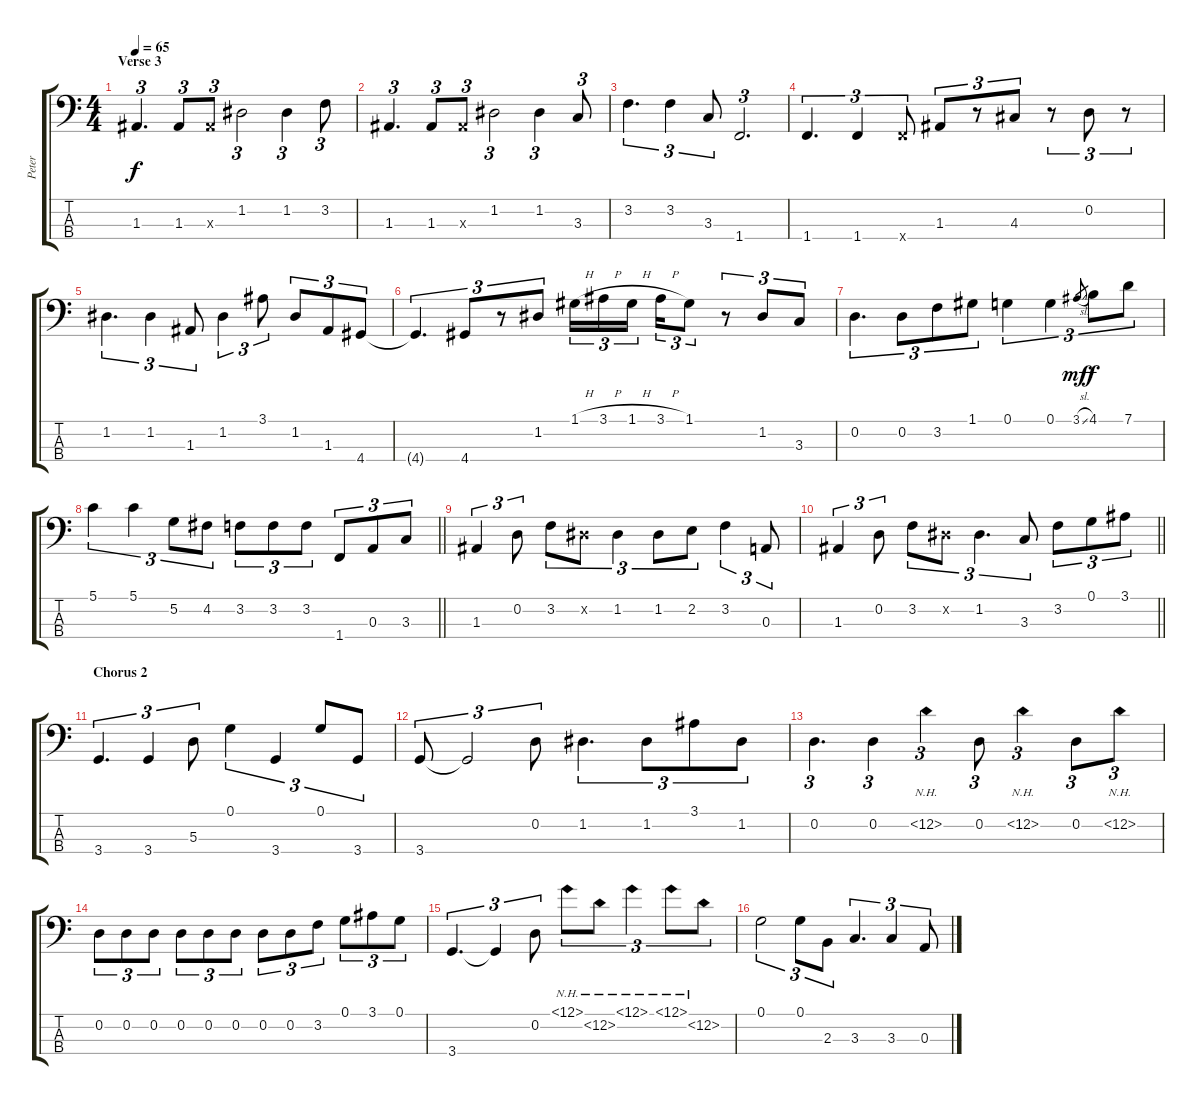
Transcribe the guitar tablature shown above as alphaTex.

\track ("Peter" "Peter") {instrument acousticbass}
\staff {score tabs}
\tuning (G2 D2 A1 E1) {hide}
\ts (4 4)
\section ("" "Verse 3")
\tempo 65
\clef f4
\ks c
1.3.4{d tu (3 2) dy f} 1.3.8{tu (3 2)} 1.3{x}.8{tu (3 2)} 1.2.2{tu (3 2)} 1.2.4{tu (3 2)} 3.2.8{tu (3 2)} |
1.3.4{d tu (3 2)} 1.3.8{tu (3 2)} 1.3{x}.8{tu (3 2)} 1.2.2{tu (3 2)} 1.2.4{tu (3 2)} 3.3.8{tu (3 2)} |
3.2.4{d tu (3 2)} 3.2.4{tu (3 2)} 3.3.8{tu (3 2)} 1.4.2{d tu (3 2)} |
1.4.4{d tu (3 2)} 1.4.4{tu (3 2)} 1.4{x}.8{tu (3 2)} 1.3.8{tu (3 2)} r.8{tu (3 2)} 4.3.8{tu (3 2)} r.8{tu (3 2)} 0.2.8{tu (3 2)} r.8{tu (3 2)} |
1.2.4{d tu (3 2)} 1.2.4{tu (3 2)} 1.3.8{tu (3 2)} 1.2.4{tu (3 2)} 3.1.8{tu (3 2)} 1.2.8{tu (3 2)} 1.3.8{tu (3 2)} 4.4.8{tu (3 2)} |
4.4{t}.4{d tu (3 2)} 4.4.8{tu (3 2)} r.8{tu (3 2)} 1.2.8{tu (3 2)} 1.1{h}.16{tu (3 2)} 3.1{h}.16{tu (3 2)} 1.1{h}.16{tu (3 2) beam splitsecondary} 3.1{h}.16{tu (3 2)} 1.1.8{tu (3 2)} r.8{tu (3 2)} 1.2.8{tu (3 2)} 3.3.8{tu (3 2)} |
0.2.4{d tu (3 2)} 0.2.8{tu (3 2)} 3.2.8{tu (3 2)} 1.1.8{tu (3 2)} 0.1.4{tu (3 2)} 0.1.4{tu (3 2)} 3.1{sl}.8{gr dy mf} 4.1.8{tu (3 2) dy f} 7.1.8{tu (3 2)} |
\barLineRight lightlight
5.1.4{tu (3 2)} 5.1.4{tu (3 2)} 5.2.8{tu (3 2)} 4.2.8{tu (3 2)} 3.2.8{tu (3 2)} 3.2.8{tu (3 2)} 3.2.8{tu (3 2)} 1.4.8{tu (3 2)} 0.3.8{tu (3 2)} 3.3.8{tu (3 2)} |
1.3.4{tu (3 2)} 0.2.8{tu (3 2)} 3.2.8{tu (3 2)} 1.2{x}.8{tu (3 2)} 1.2.4{tu (3 2)} 1.2.8{tu (3 2)} 2.2.8{tu (3 2)} 3.2.4{tu (3 2)} 0.3.8{tu (3 2)} |
\barLineRight lightlight
1.3.4{tu (3 2)} 0.2.8{tu (3 2)} 3.2.8{tu (3 2)} 1.2{x}.8{tu (3 2)} 1.2.4{d tu (3 2)} 3.3.8{tu (3 2)} 3.2.8{tu (3 2)} 0.1.8{tu (3 2)} 3.1.8{tu (3 2)} |
\section ("" "Chorus 2")
3.4.4{d tu (3 2)} 3.4.4{tu (3 2)} 5.3.8{tu (3 2)} 0.1.4{tu (3 2)} 3.4.4{tu (3 2)} 0.1.8{tu (3 2)} 3.4.8{tu (3 2)} |
3.4.8{tu (3 2)} 3.4{t}.2{tu (3 2)} 0.2.8{tu (3 2)} 1.2.4{d tu (3 2)} 1.2.8{tu (3 2)} 3.1.8{tu (3 2)} 1.2.8{tu (3 2)} |
0.2.4{d tu (3 2)} 0.2.4{tu (3 2)} 12.2{nh}.4{tu (3 2)} 0.2.8{tu (3 2)} 12.2{nh}.4{tu (3 2)} 0.2.8{tu (3 2)} 12.2{nh}.8{tu (3 2)} |
0.2.8{tu (3 2)} 0.2.8{tu (3 2)} 0.2.8{tu (3 2)} 0.2.8{tu (3 2)} 0.2.8{tu (3 2)} 0.2.8{tu (3 2)} 0.2.8{tu (3 2)} 0.2.8{tu (3 2)} 3.2.8{tu (3 2)} 0.1.8{tu (3 2)} 3.1.8{tu (3 2)} 0.1.8{tu (3 2)} |
3.4.4{d tu (3 2)} 3.4{t}.4{tu (3 2)} 0.2.8{tu (3 2)} 12.1{nh}.8{tu (3 2)} 12.2{nh}.8{tu (3 2)} 12.1{nh}.4{tu (3 2)} 12.1{nh}.8{tu (3 2)} 12.2{nh}.8{tu (3 2)} |
0.1.2{tu (3 2)} 0.1.8{tu (3 2)} 2.3.8{tu (3 2)} 3.3.4{d tu (3 2)} 3.3.4{tu (3 2)} 0.3.8{tu (3 2)}
